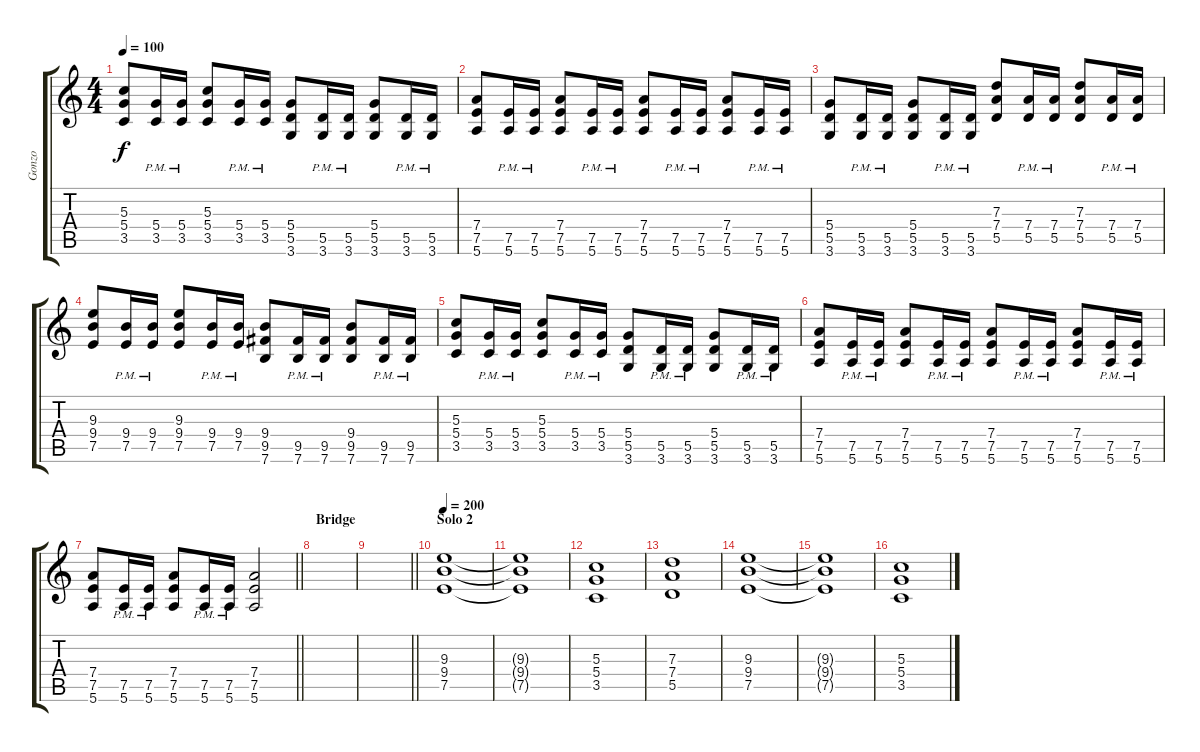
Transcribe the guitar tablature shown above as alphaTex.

\track ("Gonzo" "Gonzo") {instrument distortionguitar}
\staff {score tabs}
\tuning (E4 B3 G3 D3 A2 E2) {hide}
\ts (4 4)
\tempo 100
\clef g2
\ks c
(5.3 5.4 3.5).8{dy f} (5.4{pm} 3.5{pm}).16 (5.4{pm} 3.5{pm}).16 (5.3 5.4 3.5).8 (5.4{pm} 3.5{pm}).16 (5.4{pm} 3.5{pm}).16 (5.4 5.5 3.6).8 (5.5{pm} 3.6{pm}).16 (5.5{pm} 3.6{pm}).16 (5.4 5.5 3.6).8 (5.5{pm} 3.6{pm}).16 (5.5{pm} 3.6{pm}).16 |
(7.4 7.5 5.6).8 (7.5{pm} 5.6{pm}).16 (7.5{pm} 5.6{pm}).16 (7.4 7.5 5.6).8 (7.5{pm} 5.6{pm}).16 (7.5{pm} 5.6{pm}).16 (7.4 7.5 5.6).8 (7.5{pm} 5.6{pm}).16 (7.5{pm} 5.6{pm}).16 (7.4 7.5 5.6).8 (7.5{pm} 5.6{pm}).16 (7.5{pm} 5.6{pm}).16 |
(5.4 5.5 3.6).8 (5.5{pm} 3.6{pm}).16 (5.5{pm} 3.6{pm}).16 (5.4 5.5 3.6).8 (5.5{pm} 3.6{pm}).16 (5.5{pm} 3.6{pm}).16 (7.3 7.4 5.5).8 (7.4{pm} 5.5{pm}).16 (7.4{pm} 5.5{pm}).16 (7.3 7.4 5.5).8 (7.4{pm} 5.5{pm}).16 (7.4{pm} 5.5{pm}).16 |
(9.3 9.4 7.5).8 (9.4{pm} 7.5{pm}).16 (9.4{pm} 7.5{pm}).16 (9.3 9.4 7.5).8 (9.4{pm} 7.5{pm}).16 (9.4{pm} 7.5{pm}).16 (9.4 9.5 7.6).8 (9.5{pm} 7.6{pm}).16 (9.5{pm} 7.6{pm}).16 (9.4 9.5 7.6).8 (9.5{pm} 7.6{pm}).16 (9.5{pm} 7.6{pm}).16 |
(5.3 5.4 3.5).8 (5.4{pm} 3.5{pm}).16 (5.4{pm} 3.5{pm}).16 (5.3 5.4 3.5).8 (5.4{pm} 3.5{pm}).16 (5.4{pm} 3.5{pm}).16 (5.4 5.5 3.6).8 (5.5{pm} 3.6{pm}).16 (5.5{pm} 3.6{pm}).16 (5.4 5.5 3.6).8 (5.5{pm} 3.6{pm}).16 (5.5{pm} 3.6{pm}).16 |
(7.4 7.5 5.6).8 (7.5{pm} 5.6{pm}).16 (7.5{pm} 5.6{pm}).16 (7.4 7.5 5.6).8 (7.5{pm} 5.6{pm}).16 (7.5{pm} 5.6{pm}).16 (7.4 7.5 5.6).8 (7.5{pm} 5.6{pm}).16 (7.5{pm} 5.6{pm}).16 (7.4 7.5 5.6).8 (7.5{pm} 5.6{pm}).16 (7.5{pm} 5.6{pm}).16 |
\barLineRight lightlight
(7.4 7.5 5.6).8 (7.5{pm} 5.6{pm}).16 (7.5{pm} 5.6{pm}).16 (7.4 7.5 5.6).8 (7.5{pm} 5.6{pm}).16 (7.5{pm} 5.6{pm}).16 (7.4 7.5 5.6).2 |
\section ("" "Bridge")
|
\barLineRight lightlight
|
\section ("" "Solo 2")
\tempo 200
(9.3 9.4 7.5).1 |
(9.3{t} 9.4{t} 7.5{t}).1 |
(5.3 5.4 3.5).1 |
(7.3 7.4 5.5).1 |
(9.3 9.4 7.5).1 |
(9.3{t} 9.4{t} 7.5{t}).1 |
(5.3 5.4 3.5).1
